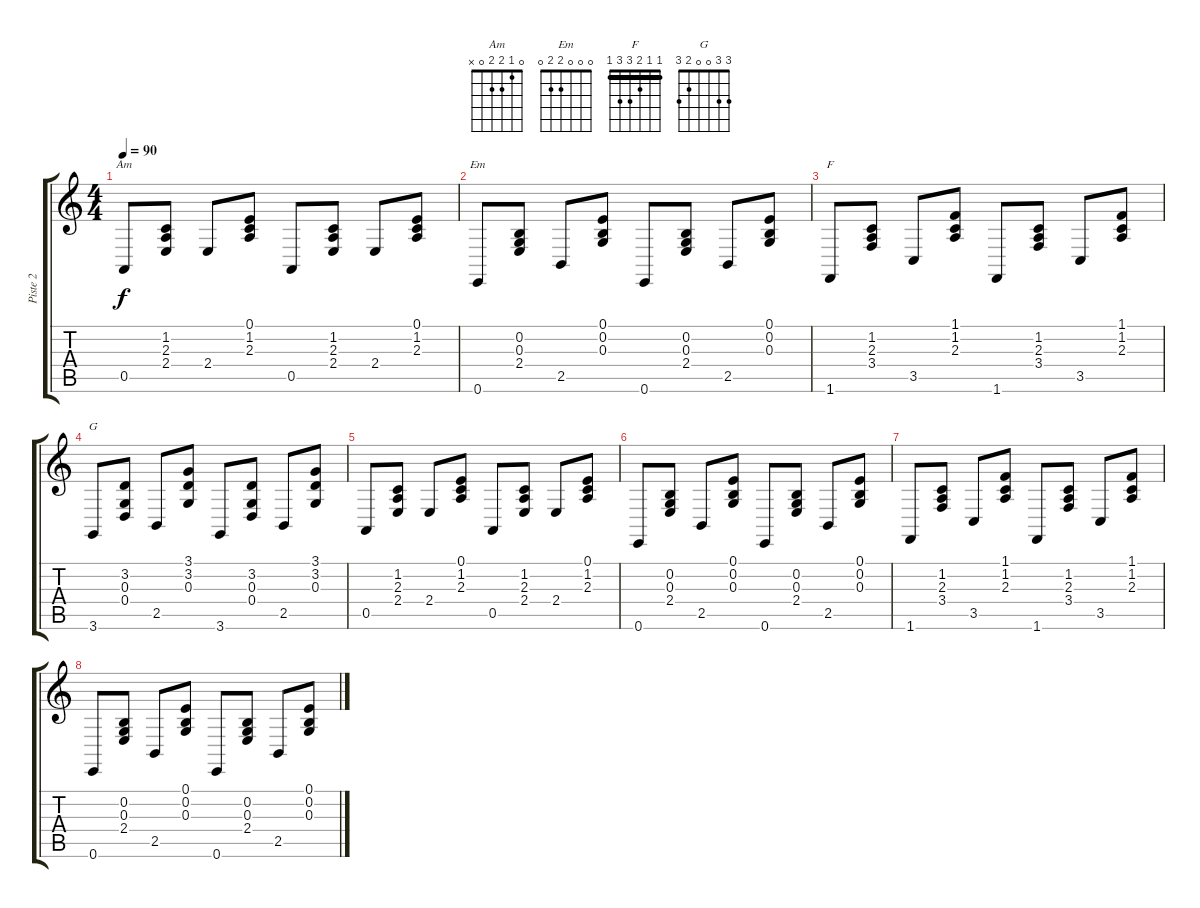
\track ("Piste 2" "Piste 2") {instrument acousticgrandpiano}
\staff {score tabs}
\tuning (E4 B3 G3 D3 A2 E2) {hide}
\chord ("Am" 0 1 2 2 0 x)
\chord ("Em" 0 0 0 2 2 0)
\chord ("F" 1 1 2 3 3 1) {barre 1}
\chord ("G" 3 3 0 0 2 3)
\ts (4 4)
\tempo 90
\clef g2
\ks c
0.5.8{ch "Am" dy f} (1.2 2.3 2.4).8 2.4.8 (0.1 1.2 2.3).8 0.5.8 (1.2 2.3 2.4).8 2.4.8 (0.1 1.2 2.3).8 |
0.6.8{ch "Em"} (0.2 0.3 2.4).8 2.5.8 (0.1 0.2 0.3).8 0.6.8 (0.2 0.3 2.4).8 2.5.8 (0.1 0.2 0.3).8 |
1.6.8{ch "F"} (1.2 2.3 3.4).8 3.5.8 (1.1 1.2 2.3).8 1.6.8 (1.2 2.3 3.4).8 3.5.8 (1.1 1.2 2.3).8 |
3.6.8{ch "G"} (3.2 0.3 0.4).8 2.5.8 (3.1 3.2 0.3).8 3.6.8 (3.2 0.3 0.4).8 2.5.8 (3.1 3.2 0.3).8 |
0.5.8{volume 9} (1.2 2.3 2.4).8 2.4.8 (0.1 1.2 2.3).8 0.5.8 (1.2 2.3 2.4).8 2.4.8 (0.1 1.2 2.3).8 |
0.6.8{volume 6} (0.2 0.3 2.4).8 2.5.8 (0.1 0.2 0.3).8 0.6.8 (0.2 0.3 2.4).8 2.5.8 (0.1 0.2 0.3).8 |
1.6.8{volume 3} (1.2 2.3 3.4).8 3.5.8 (1.1 1.2 2.3).8 1.6.8 (1.2 2.3 3.4).8 3.5.8 (1.1 1.2 2.3).8 |
0.6.8{volume 2} (0.2 0.3 2.4).8 2.5.8 (0.1 0.2 0.3).8 0.6.8 (0.2 0.3 2.4).8 2.5.8 (0.1 0.2 0.3).8
